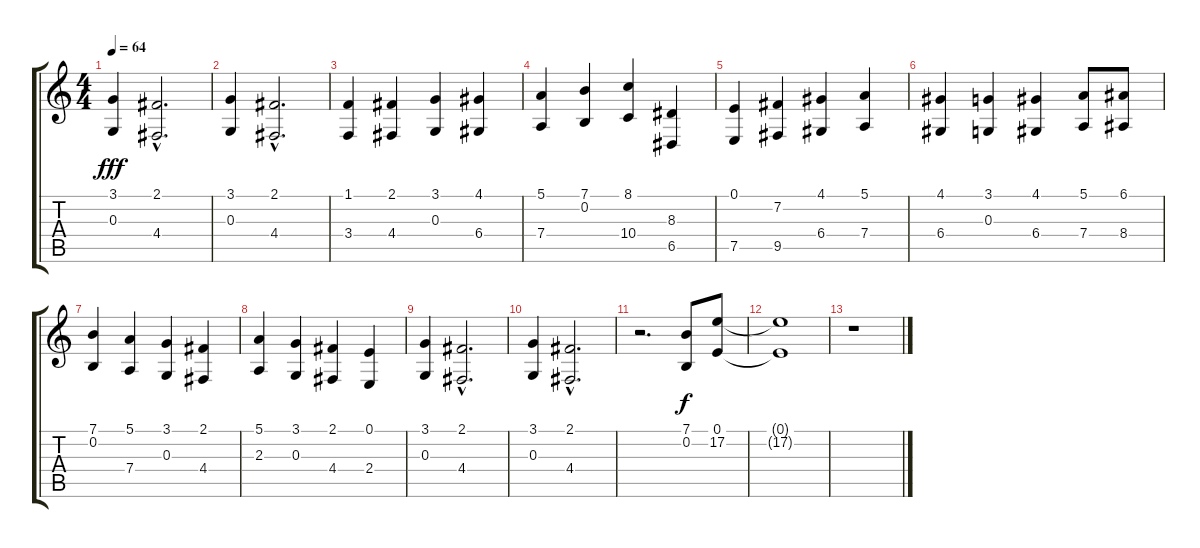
\track "" {instrument synthvoice}
\staff {score tabs}
\tuning (E4 B3 G3 D3 A2 E2) {hide}
\ts (4 4)
\tempo 64
\clef g2
\ks c
(3.1 0.3).4{dy fff} (2.1{hac} 4.4{hac}).2{d} |
(3.1 0.3).4 (2.1{hac} 4.4{hac}).2{d} |
(1.1 3.4).4 (2.1 4.4).4 (3.1 0.3).4 (4.1 6.4).4 |
(5.1 7.4).4 (7.1 0.2).4 (8.1 10.4).4 (8.3 6.5).4 |
(0.1 7.5).4 (7.2 9.5).4 (4.1 6.4).4 (5.1 7.4).4 |
(4.1 6.4).4 (3.1 0.3).4 (4.1 6.4).4 (5.1 7.4).8 (6.1 8.4).8 |
(7.1 0.2).4 (5.1 7.4).4 (3.1 0.3).4 (2.1 4.4).4 |
(5.1 2.3).4 (3.1 0.3).4 (2.1 4.4).4 (0.1 2.4).4 |
(3.1 0.3).4 (2.1{hac} 4.4{hac}).2{d} |
(3.1 0.3).4 (2.1{hac} 4.4{hac}).2{d} |
r.2{d} (7.1 0.2).8{dy f} (0.1 17.2).8 |
(0.1{t} 17.2{t}).1 |
r.1
